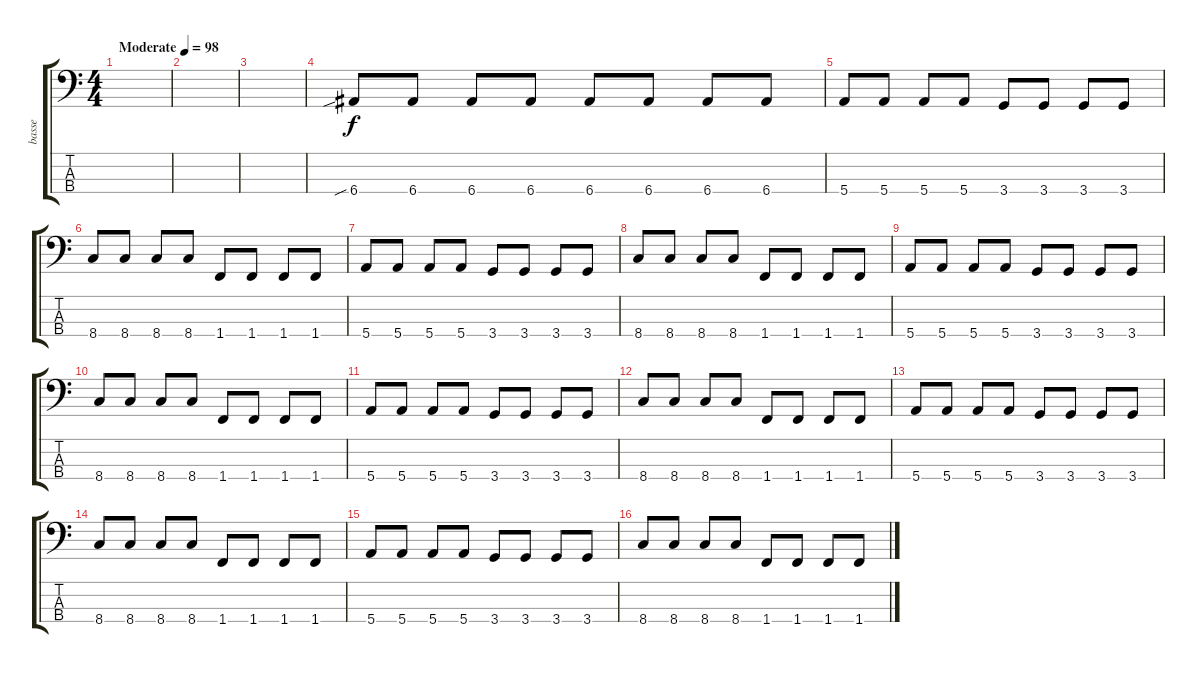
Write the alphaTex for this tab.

\track ("basse" "basse") {instrument synthbass2}
\staff {score tabs}
\tuning (G2 D2 A1 E1) {hide}
\ts (4 4)
\tempo (98 "Moderate")
\clef f4
\ks c
|
|
|
6.4{sib}.8 6.4.8 6.4.8 6.4.8 6.4.8 6.4.8 6.4.8 6.4.8 |
5.4.8 5.4.8 5.4.8 5.4.8 3.4.8 3.4.8 3.4.8 3.4.8 |
8.4.8 8.4.8 8.4.8 8.4.8 1.4.8 1.4.8 1.4.8 1.4.8 |
5.4.8 5.4.8 5.4.8 5.4.8 3.4.8 3.4.8 3.4.8 3.4.8 |
8.4.8 8.4.8 8.4.8 8.4.8 1.4.8 1.4.8 1.4.8 1.4.8 |
5.4.8 5.4.8 5.4.8 5.4.8 3.4.8 3.4.8 3.4.8 3.4.8 |
8.4.8 8.4.8 8.4.8 8.4.8 1.4.8 1.4.8 1.4.8 1.4.8 |
5.4.8 5.4.8 5.4.8 5.4.8 3.4.8 3.4.8 3.4.8 3.4.8 |
8.4.8 8.4.8 8.4.8 8.4.8 1.4.8 1.4.8 1.4.8 1.4.8 |
5.4.8 5.4.8 5.4.8 5.4.8 3.4.8 3.4.8 3.4.8 3.4.8 |
8.4.8 8.4.8 8.4.8 8.4.8 1.4.8 1.4.8 1.4.8 1.4.8 |
5.4.8 5.4.8 5.4.8 5.4.8 3.4.8 3.4.8 3.4.8 3.4.8 |
8.4.8 8.4.8 8.4.8 8.4.8 1.4.8 1.4.8 1.4.8 1.4.8
